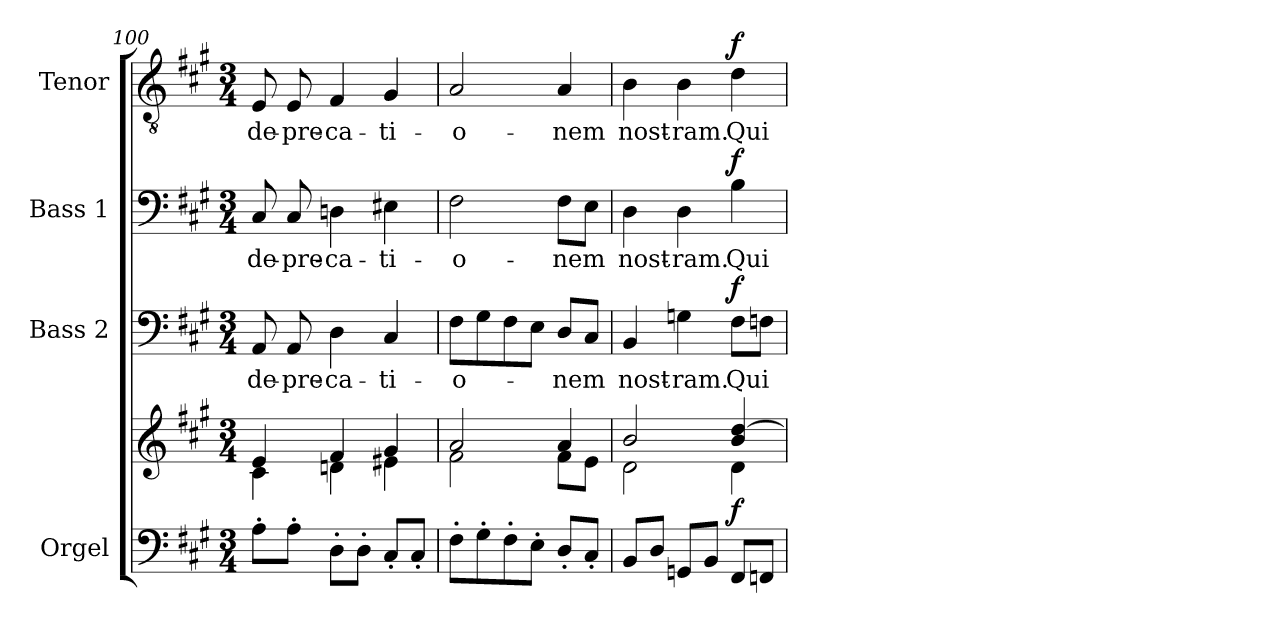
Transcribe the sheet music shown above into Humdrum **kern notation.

**kern	**kern	**dynam	**kern	**text	**dynam	**kern	**text	**dynam	**kern	**text	**dynam
*part4	*part4	*part4	*part3	*part3	*part3	*part2	*part2	*part2	*part1	*part1	*part1
*staff5	*staff4	*staff4/5	*staff3	*staff3	*staff3	*staff2	*staff2	*staff2	*staff1	*staff1	*staff1
*I"Orgel	*	*	*I"Bass 2	*	*	*I"Bass 1	*	*	*I"Tenor	*	*
*I'Org.	*	*	*I'B2.	*	*	*I'B1.	*	*	*I'T.	*	*
*clefF4	*clefG2	*	*clefF4	*	*	*clefF4	*	*	*clefGv2	*	*
*k[f#c#g#]	*k[f#c#g#]	*	*k[f#c#g#]	*	*	*k[f#c#g#]	*	*	*k[f#c#g#]	*	*
*A:	*A:	*	*A:	*	*	*A:	*	*	*A:	*	*
*M3/4	*M3/4	*	*M3/4	*	*	*M3/4	*	*	*M3/4	*	*
=100	=100	=100	=100	=100	=100	=100	=100	=100	=100	=100	=100
*	*^	*	*	*	*	*	*	*	*	*	*
!	!	!	!	!	!LO:LY:b	!	!	!LO:LY:b	!	!	!LO:LY:b	!
8A'>\L	4e/	4c#\	.	8AA/	de-	.	8C#/	de-	.	8E/	de-	.
!	!	!	!	!	!LO:LY:b	!	!	!LO:LY:b	!	!	!LO:LY:b	!
8A'>\J	.	.	.	8AA/	-pre-	.	8C#/	-pre-	.	8E/	-pre-	.
!	!	!	!	!	!LO:LY:b	!	!	!LO:LY:b	!	!	!LO:LY:b	!
8D'>\L	4f#/	4dn\	.	4D\	-ca-	.	4Dn\	-ca-	.	4F#/	-ca-	.
8D'>\J	.	.	.	.	.	.	.	.	.	.	.	.
!	!	!	!	!	!LO:LY:b	!	!	!LO:LY:b	!	!	!LO:LY:b	!
8C#'</L	4g#/	4e#X\	.	4C#/	-ti-	.	4E#X\	-ti-	.	4G#/	-ti-	.
8C#'</J	.	.	.	.	.	.	.	.	.	.	.	.
=101	=101	=101	=101	=101	=101	=101	=101	=101	=101	=101	=101	=101
!	!	!	!	!	!LO:LY:b	!	!	!LO:LY:b	!	!	!LO:LY:b	!
8F#'>\L	2a/	2f#\	.	8F#\L	-o-	.	2F#\	-o-	.	2A/	-o-	.
8G#'>\	.	.	.	8G#\	.	.	.	.	.	.	.	.
8F#'>\	.	.	.	8F#\	.	.	.	.	.	.	.	.
8E'>\J	.	.	.	8E\J	.	.	.	.	.	.	.	.
!	!	!	!	!	!LO:LY:b	!	!	!LO:LY:b	!	!	!LO:LY:b	!
8D'</L	4a/	8f#\L	.	8D/L	-nem	.	8F#\L	-nem	.	4A/	-nem	.
8C#'</J	.	8e\J	.	8C#/J	.	.	8E\J	.	.	.	.	.
=102	=102	=102	=102	=102	=102	=102	=102	=102	=102	=102	=102	=102
!	!	!	!	!	!LO:LY:b	!	!	!LO:LY:b	!	!	!LO:LY:b	!
8BB/L	2b/	2d\	.	4BB/	nost-	.	4D\	nost-	.	4B\	nost-	.
8D/J	.	.	.	.	.	.	.	.	.	.	.	.
!	!	!	!	!	!LO:LY:b	!	!	!LO:LY:b	!	!	!LO:LY:b	!
8GGn/L	.	.	.	4Gn\	-ram.	.	4D\	-ram.	.	4B\	-ram.	.
8BB/J	.	.	.	.	.	.	.	.	.	.	.	.
!	!	!	!LO:DY:b	!	!LO:LY:b	!LO:DY:a	!	!LO:LY:b	!LO:DY:a	!	!LO:LY:b	!LO:DY:a
8FF#/L	4b/ [>4dd/	4d\	f	8F#\L	Qui	f	4B\	Qui	f	4d\	Qui	f
8FFn/J	.	.	.	8Fn\J	.	.	.	.	.	.	.	.
*	*v	*v	*	*	*	*	*	*	*	*	*	*
=	=	=	=	=	=	=	=	=	=	=	=
*-	*-	*-	*-	*-	*-	*-	*-	*-	*-	*-	*-
